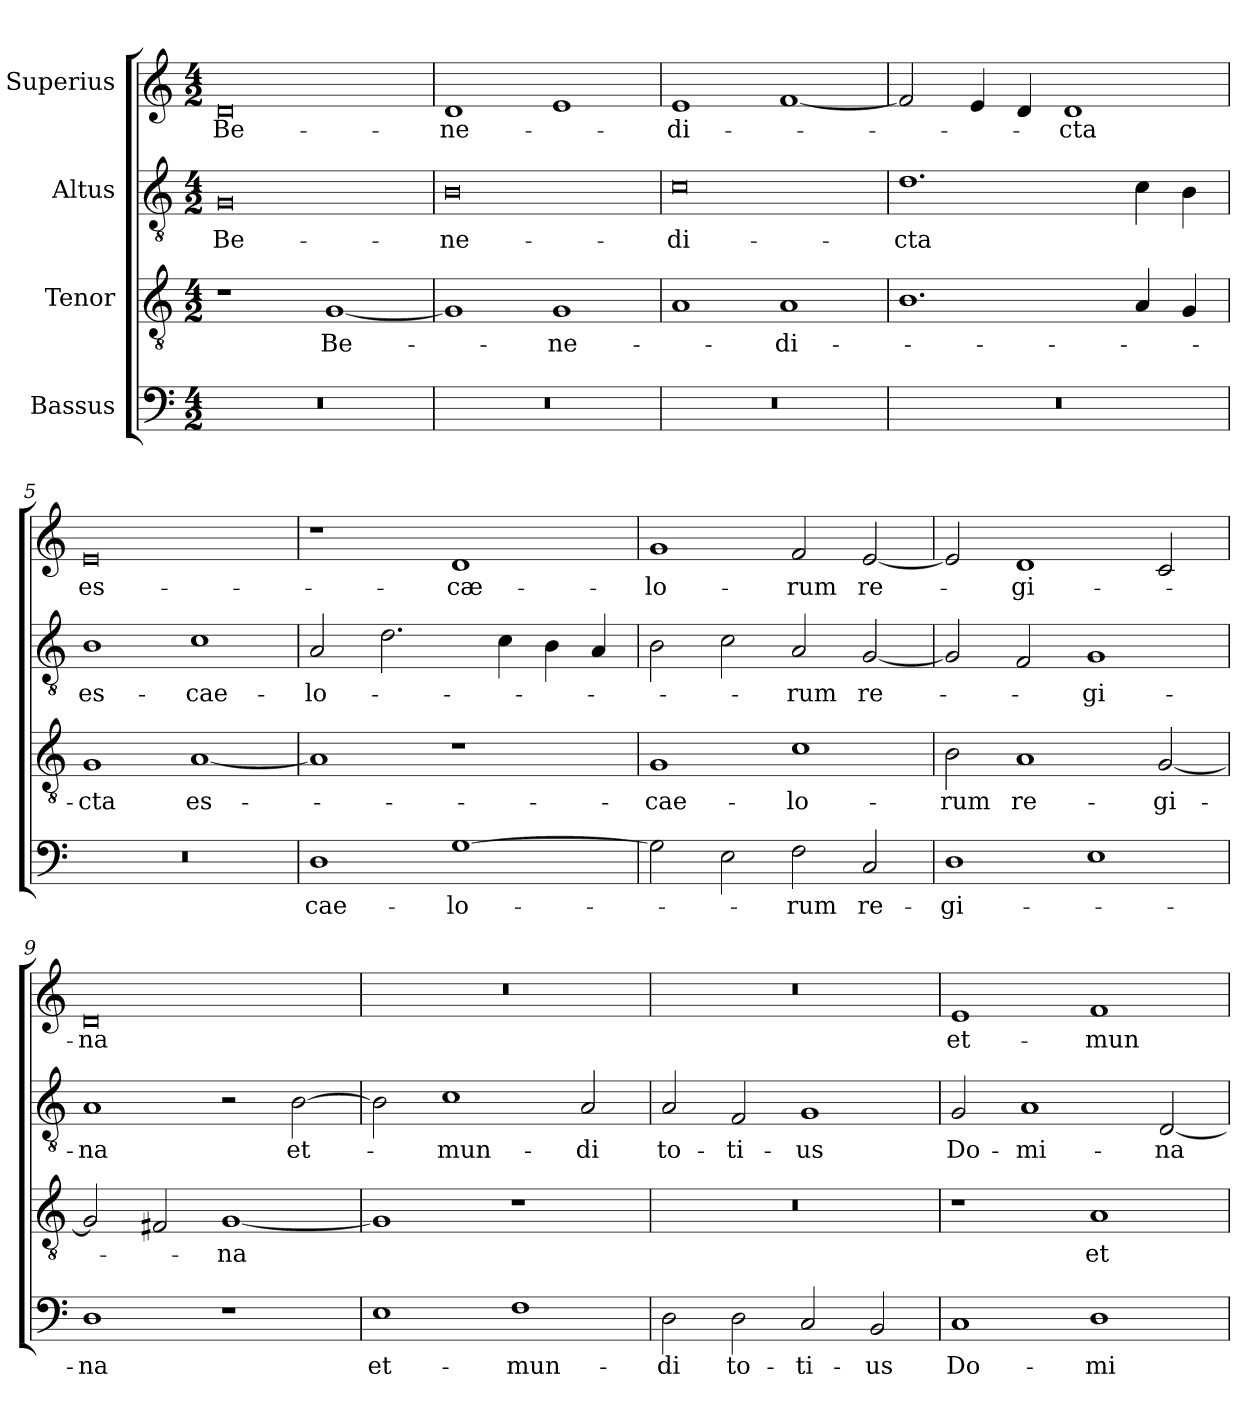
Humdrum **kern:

**kern	**text	**kern	**text	**kern	**text	**kern	**text
*part4	*part4	*part3	*part3	*part2	*part2	*part1	*part1
*staff4	*staff4	*staff3	*staff3	*staff2	*staff2	*staff1	*staff1
*I"Bassus	*	*I"Tenor	*	*I"Altus	*	*I"Superius	*
*clefF4	*	*clefGv2	*	*clefGv2	*	*clefG2	*
*k[]	*	*k[]	*	*k[]	*	*k[]	*
*M4/2	*	*M4/2	*	*M4/2	*	*M4/2	*
=1	=1	=1	=1	=1	=1	=1	=1
0r	.	1r	.	0G/	Be-	0d/	Be-
.	.	[1G/	Be-	.	.	.	.
=2	=2	=2	=2	=2	=2	=2	=2
0r	.	1G/]	.	0B\	-ne-	1d/	-ne-
.	.	1G/	-ne-	.	.	1e/	.
=3	=3	=3	=3	=3	=3	=3	=3
0r	.	1A/	.	0c\	-di-	1e/	-di-
.	.	1A/	-di-	.	.	[1f/	.
=4	=4	=4	=4	=4	=4	=4	=4
0r	.	1.B\	.	1.d\	-cta	2f/]	.
.	.	.	.	.	.	4e/	.
.	.	.	.	.	.	4d/	.
.	.	.	.	.	.	1d/	-cta
.	.	4A/	.	4c\	.	.	.
.	.	4G/	.	4B\	.	.	.
=5	=5	=5	=5	=5	=5	=5	=5
0r	.	1G/	-cta	1B\	es-	0e/	es-
.	.	[1A/	es-	1c\	cae-	.	.
=6	=6	=6	=6	=6	=6	=6	=6
1D\	cae-	1A/]	.	2A/	-lo-	1r	.
.	.	.	.	2.d\	.	.	.
[1G\	-lo-	1r	.	.	.	1d/	cæ-
.	.	.	.	4c\	.	.	.
.	.	.	.	4B\	.	.	.
.	.	.	.	4A/	.	.	.
=7	=7	=7	=7	=7	=7	=7	=7
2G\]	.	1G/	cae-	2B\	.	1g/	-lo-
2E\	.	.	.	2c\	.	.	.
2F\	-rum	1c\	-lo-	2A/	-rum	2f/	-rum
2C/	re-	.	.	[2G/	re-	[2e/	re-
=8	=8	=8	=8	=8	=8	=8	=8
1D\	-gi-	2B\	-rum	2G/]	.	2e/]	.
.	.	1A/	re-	2F/	.	1d/	-gi-
1E\	.	.	.	1G/	-gi-	.	.
.	.	[2G/	-gi-	.	.	2c/	.
=9	=9	=9	=9	=9	=9	=9	=9
1D\	-na	2G/]	.	1A/	-na	0d/	-na
.	.	2F#X/	.	.	.	.	.
1r	.	[1G/	-na	2r	.	.	.
.	.	.	.	[2B\	et-	.	.
=10	=10	=10	=10	=10	=10	=10	=10
1E\	et-	1G/]	.	2B\]	.	0r	.
.	.	.	.	1c\	mun-	.	.
1F\	mun-	1r	.	.	.	.	.
.	.	.	.	2A/	-di	.	.
=11	=11	=11	=11	=11	=11	=11	=11
2D\	-di	0r	.	2A/	to-	0r	.
2D\	to-	.	.	2F/	-ti-	.	.
2C/	-ti-	.	.	1G/	-us	.	.
2BB/	-us	.	.	.	.	.	.
=12	=12	=12	=12	=12	=12	=12	=12
1C/	Do-	1r	.	2G/	Do-	1e/	et-
.	.	.	.	1A/	-mi-	.	.
1D\	-mi-	1A/	et-	.	.	1f/	mun-
.	.	.	.	[2D/	-na	.	.
=	=	=	=	=	=	=	=
*-	*-	*-	*-	*-	*-	*-	*-
